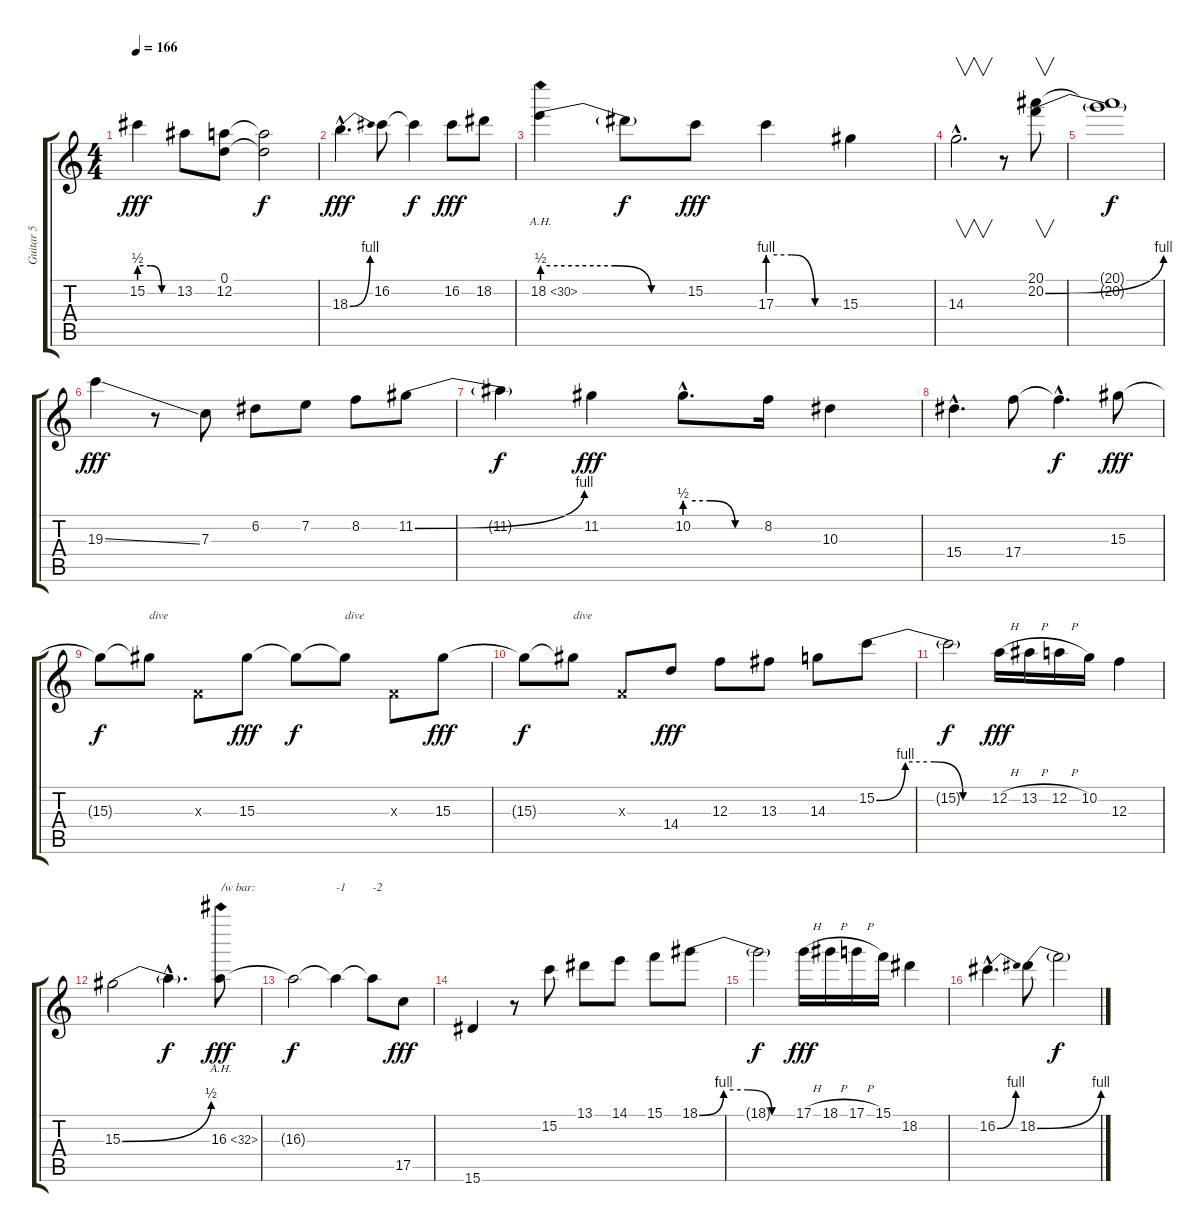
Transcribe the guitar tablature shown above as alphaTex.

\track ("Guitar 5" "Guitar 5") {instrument distortionguitar}
\staff {score tabs}
\tuning (D4 A3 F3 C3 G2 C2) {hide}
\ts (4 4)
\tempo 166
\clef g2
\ks c
15.2{be (custom 0 2 20 2 40 0 60 0)}.4{dy fff} 13.2.8 (0.1 12.2).8 (0.1{t} 12.2{t}).2{dy f} |
18.3{be (bend 0 0 60 4) hac}.4{d dy fff} 16.2.8 16.2{t}.4{dy f} 16.2.8{dy fff} 18.2.8 |
18.2{be (custom 0 2 30 2 45 0 60 0) ah 12}.4{volume 0} 18.2{t}.8{dy f} 15.2.8{dy fff volume 16} 17.3{be (custom 0 4 20 4 40 0 60 0)}.4 15.3.4 |
14.3{hac}.2{v d} r.8 (20.1 20.2{be (bend 0 0 60 4)}).8{v} |
(20.1{t} 20.2{t}).1{dy f} |
19.3{ss}.4{dy fff} r.8 7.3.8 6.2.8 7.2.8 8.2.8 11.2{be (bend 0 0 60 4)}.8 |
11.2{t}.4{dy f} 11.2.4{dy fff} 10.2{be (custom 0 2 20 2 40 0 60 0) hac}.8{d} 8.2.16 10.3.4 |
15.4{hac}.4{d} 17.4.8 17.4{hac t}.4{d dy f} 15.3.8{dy fff} |
15.3{t}.8{dy f} 15.3{t}.8{txt "dive" volume 0} 0.3{x}.8 15.3.8{dy fff volume 16} 15.3{t}.8{dy f} 15.3{t}.8{txt "dive" volume 0} 0.3{x}.8 15.3.8{dy fff volume 16} |
15.3{t}.8{dy f} 15.3{t}.8{txt "dive" volume 0} 0.3{x}.8 14.4.8{dy fff volume 16} 12.3.8 13.3.8 14.3.8 15.2{be (custom 0 0 15 4 30 4 45 0 60 0)}.8 |
15.2{t}.2{dy f} 12.2{h}.16{dy fff} 13.2{h}.16 12.2{h}.16 10.2.16 12.3.4 |
15.3{be (bend 0 0 60 2)}.2 15.3{hac t}.4{d dy f} 16.3{ah 16}.8{txt "/w bar:" dy fff volume 0} |
16.3{t}.2{dy f} 16.3{t}.4{txt "-1"} 16.3{t}.8{txt "-2"} 17.5.8{dy fff volume 16} |
15.6.4 r.8 15.2.8 13.1.8 14.1.8 15.1.8 18.1{be (custom 0 0 15 4 30 4 45 0 60 0)}.8 |
18.1{t}.2{dy f} 17.1{h}.16{dy fff} 18.1{h}.16 17.1{h}.16 15.1.16 18.2.4 |
16.2{be (bend 0 0 60 4) hac}.4{d} 18.2{be (bend 0 0 60 4)}.8 18.2{t}.2{dy f}
